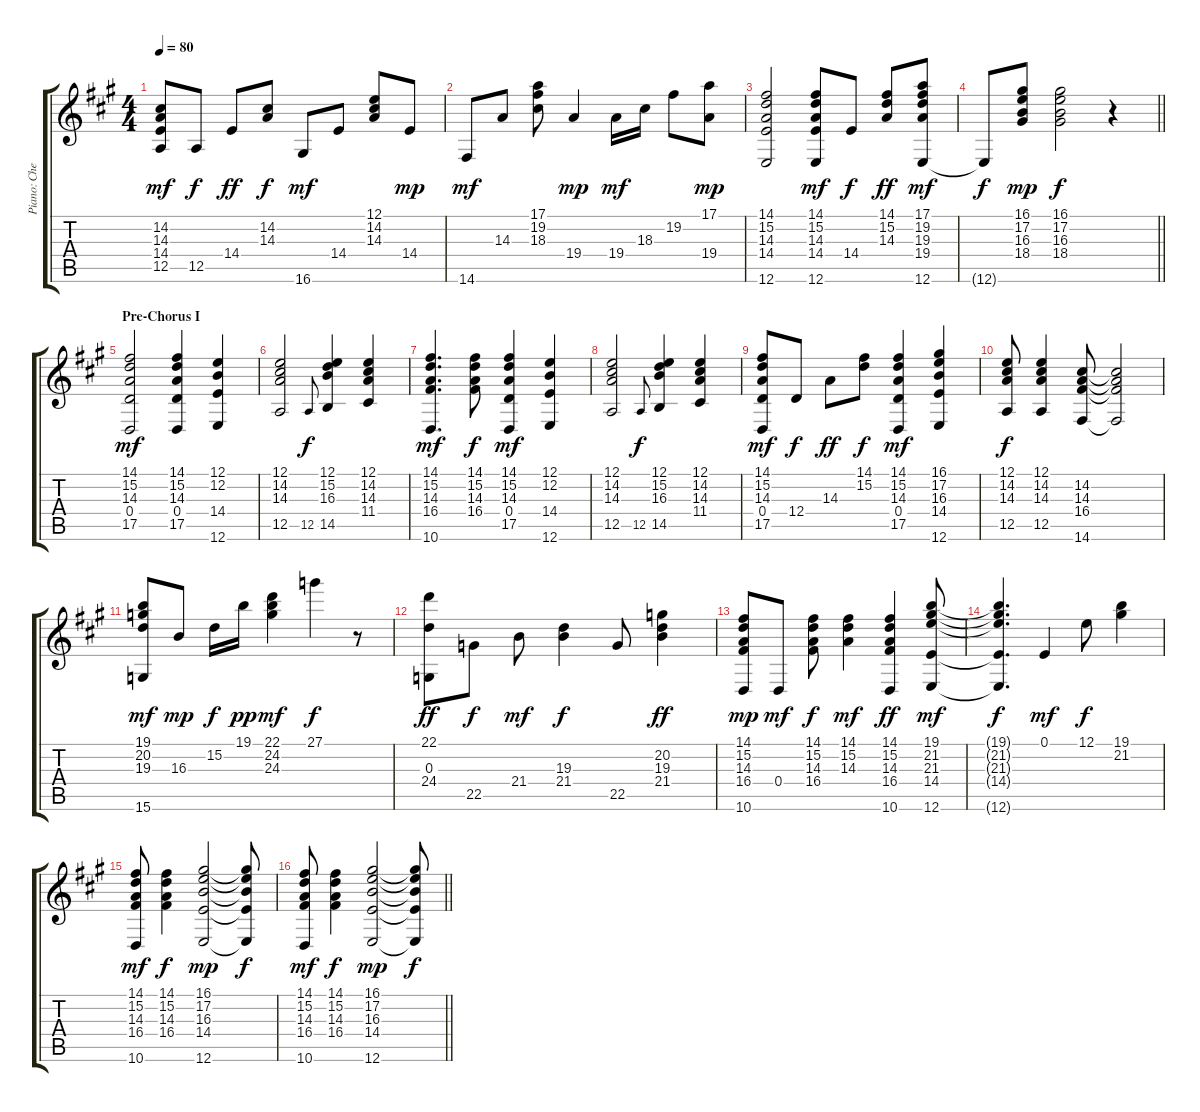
\track ("Piano: Cheryl Hardwick" "Piano: Che") {instrument electricgrandpiano}
\staff {score tabs}
\tuning (E4 B3 G3 D3 A2 E2) {hide}
\ts (4 4)
\tempo 80
\clef g2
\ks a
(14.2 14.3 14.4 12.5).8{dy mf} 12.5.8{dy f} 14.4.8{dy ff} (14.2 14.3).8{dy f} 16.6.8{dy mf} 14.4.8 (12.1 14.2 14.3).8 14.4.8{dy mp} |
14.6.8{dy mf} 14.3.8 (17.1 19.2 18.3).8 19.4.4{dy mp} 19.4.16{dy mf} 18.3.16 19.2.8 (17.1 19.4).8{dy mp} |
(14.1 15.2 14.3 14.4 12.6).2 (14.1 15.2 14.3 14.4 12.6).8{dy mf} 14.4.8{dy f} (14.1 15.2 14.3).8{dy ff} (17.1 19.2 19.3 19.4 12.6).8{dy mf} |
\barLineRight lightlight
12.6{t}.8{dy f} (16.1 17.2 16.3 18.4).8{dy mp} (16.1 17.2 16.3 18.4).2{dy f} r.4 |
\section ("" "Pre-Chorus I")
(14.1 15.2 14.3 0.4 17.5).2{dy mf} (14.1 15.2 14.3 0.4 17.5).4 (12.1 12.2 14.4 12.6).4 |
(12.1 14.2 14.3 12.5).2 12.5.8{gr onbeat dy f} (12.1 15.2 16.3 14.5).4 (12.1 14.2 14.3 11.4).4 |
(14.1 15.2 14.3 16.4 10.6).4{d dy mf} (14.1 15.2 14.3 16.4).8{dy f} (14.1 15.2 14.3 0.4 17.5).4{dy mf} (12.1 12.2 14.4 12.6).4 |
(12.1 14.2 14.3 12.5).2 12.5.8{gr onbeat dy f} (12.1 15.2 16.3 14.5).4 (12.1 14.2 14.3 11.4).4 |
(14.1 15.2 14.3 0.4 17.5).8{dy mf} 12.4.8{dy f} 14.3.8{dy ff} (14.1 15.2).8{dy f} (14.1 15.2 14.3 0.4 17.5).4{dy mf} (16.1 17.2 16.3 14.4 12.6).4 |
(12.1 14.2 14.3 12.5).8{dy f} (12.1 14.2 14.3 12.5).4 (14.2 14.3 16.4 14.6).8 (14.2{t} 14.3{t} 16.4{t} 14.6{t}).2 |
(19.1 20.2 19.3 15.6).8{dy mf} 16.3.8{dy mp} 15.2.16{dy f} 19.1.16{dy pp} (22.1 24.2 24.3).4{dy mf} 27.1.4{dy f} r.8 |
(22.1 0.3 24.4).8{dy ff} 22.5.8{dy f} 21.4.8{dy mf} (19.3 21.4).4{dy f} 22.5.8 (20.2 19.3 21.4).4{dy ff} |
(14.1 15.2 14.3 16.4 10.6).8{dy mp} 0.4.8{dy mf} (14.1 15.2 14.3 16.4).8{dy f} (14.1 15.2 14.3).4{dy mf} (14.1 15.2 14.3 16.4 10.6).4{dy ff} (19.1 21.2 21.3 14.4 12.6).8{dy mf} |
(19.1{t} 21.2{t} 21.3{t} 14.4{t} 12.6{t}).4{d dy f} 0.1.4{dy mf} 12.1.8{dy f} (19.1 21.2).4 |
(14.1 15.2 14.3 16.4 10.6).8{dy mf} (14.1 15.2 14.3 16.4).4{dy f} (16.1 17.2 16.3 14.4 12.6).2{dy mp} (16.1{t} 17.2{t} 16.3{t} 14.4{t} 12.6{t}).8{dy f} |
\barLineRight lightlight
(14.1 15.2 14.3 16.4 10.6).8{dy mf} (14.1 15.2 14.3 16.4).4{dy f} (16.1 17.2 16.3 14.4 12.6).2{dy mp} (16.1{t} 17.2{t} 16.3{t} 14.4{t} 12.6{t}).8{dy f}
